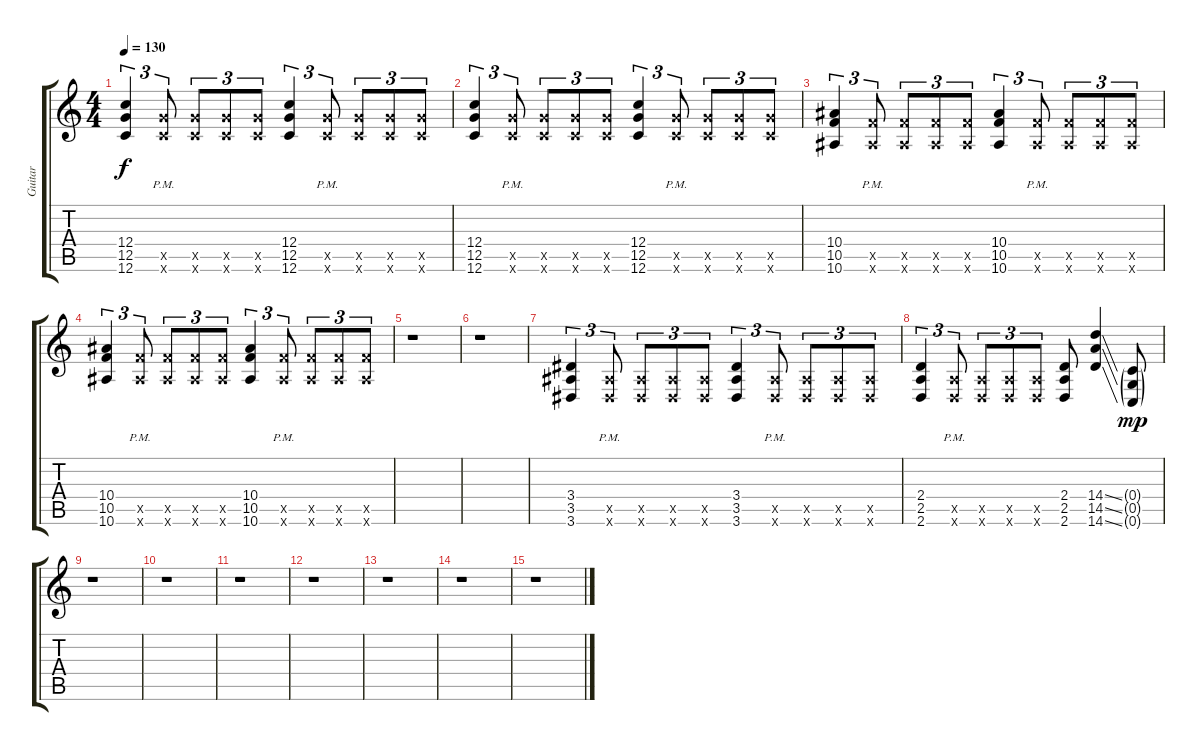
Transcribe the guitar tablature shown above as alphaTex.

\track ("Guitar" "Guitar") {instrument distortionguitar}
\staff {score tabs}
\tuning (D4 A3 F3 C3 G2 C2) {hide}
\ts (4 4)
\tempo 130
\clef g2
\ks c
(12.4 12.5 12.6).4{tu (3 2) dy f} (12.5{pm x} 12.6{pm x}).8{tu (3 2)} (12.5{x} 12.6{x}).8{tu (3 2)} (12.5{x} 12.6{x}).8{tu (3 2)} (12.5{x} 12.6{x}).8{tu (3 2)} (12.4 12.5 12.6).4{tu (3 2)} (12.5{pm x} 12.6{pm x}).8{tu (3 2)} (12.5{x} 12.6{x}).8{tu (3 2)} (12.5{x} 12.6{x}).8{tu (3 2)} (12.5{x} 12.6{x}).8{tu (3 2)} |
(12.4 12.5 12.6).4{tu (3 2)} (12.5{pm x} 12.6{pm x}).8{tu (3 2)} (12.5{x} 12.6{x}).8{tu (3 2)} (12.5{x} 12.6{x}).8{tu (3 2)} (12.5{x} 12.6{x}).8{tu (3 2)} (12.4 12.5 12.6).4{tu (3 2)} (12.5{pm x} 12.6{pm x}).8{tu (3 2)} (12.5{x} 12.6{x}).8{tu (3 2)} (12.5{x} 12.6{x}).8{tu (3 2)} (12.5{x} 12.6{x}).8{tu (3 2)} |
(10.4 10.5 10.6).4{tu (3 2)} (10.5{pm x} 10.6{pm x}).8{tu (3 2)} (10.5{x} 10.6{x}).8{tu (3 2)} (10.5{x} 10.6{x}).8{tu (3 2)} (10.5{x} 10.6{x}).8{tu (3 2)} (10.4 10.5 10.6).4{tu (3 2)} (10.5{pm x} 10.6{pm x}).8{tu (3 2)} (10.5{x} 10.6{x}).8{tu (3 2)} (10.5{x} 10.6{x}).8{tu (3 2)} (10.5{x} 10.6{x}).8{tu (3 2)} |
(10.4 10.5 10.6).4{tu (3 2)} (10.5{pm x} 10.6{pm x}).8{tu (3 2)} (10.5{x} 10.6{x}).8{tu (3 2)} (10.5{x} 10.6{x}).8{tu (3 2)} (10.5{x} 10.6{x}).8{tu (3 2)} (10.4 10.5 10.6).4{tu (3 2)} (10.5{pm x} 10.6{pm x}).8{tu (3 2)} (10.5{x} 10.6{x}).8{tu (3 2)} (10.5{x} 10.6{x}).8{tu (3 2)} (10.5{x} 10.6{x}).8{tu (3 2)} |
r.1 |
r.1 |
(3.4 3.5 3.6).4{tu (3 2)} (3.5{pm x} 3.6{pm x}).8{tu (3 2)} (3.5{x} 3.6{x}).8{tu (3 2)} (3.5{x} 3.6{x}).8{tu (3 2)} (3.5{x} 3.6{x}).8{tu (3 2)} (3.4 3.5 3.6).4{tu (3 2)} (3.5{pm x} 3.6{pm x}).8{tu (3 2)} (3.5{x} 3.6{x}).8{tu (3 2)} (3.5{x} 3.6{x}).8{tu (3 2)} (3.5{x} 3.6{x}).8{tu (3 2)} |
(2.4 2.5 2.6).4{tu (3 2)} (2.5{pm x} 2.6{pm x}).8{tu (3 2)} (2.5{x} 2.6{x}).8{tu (3 2)} (2.5{x} 2.6{x}).8{tu (3 2)} (2.5{x} 2.6{x}).8{tu (3 2)} (2.4 2.5 2.6).8 (14.4{ss} 14.5{ss} 14.6{ss}).4 (0.4{g} 0.5{g} 0.6{g}).8{dy mp} |
r.1 |
r.1 |
r.1 |
r.1 |
r.1 |
r.1 |
r.1
